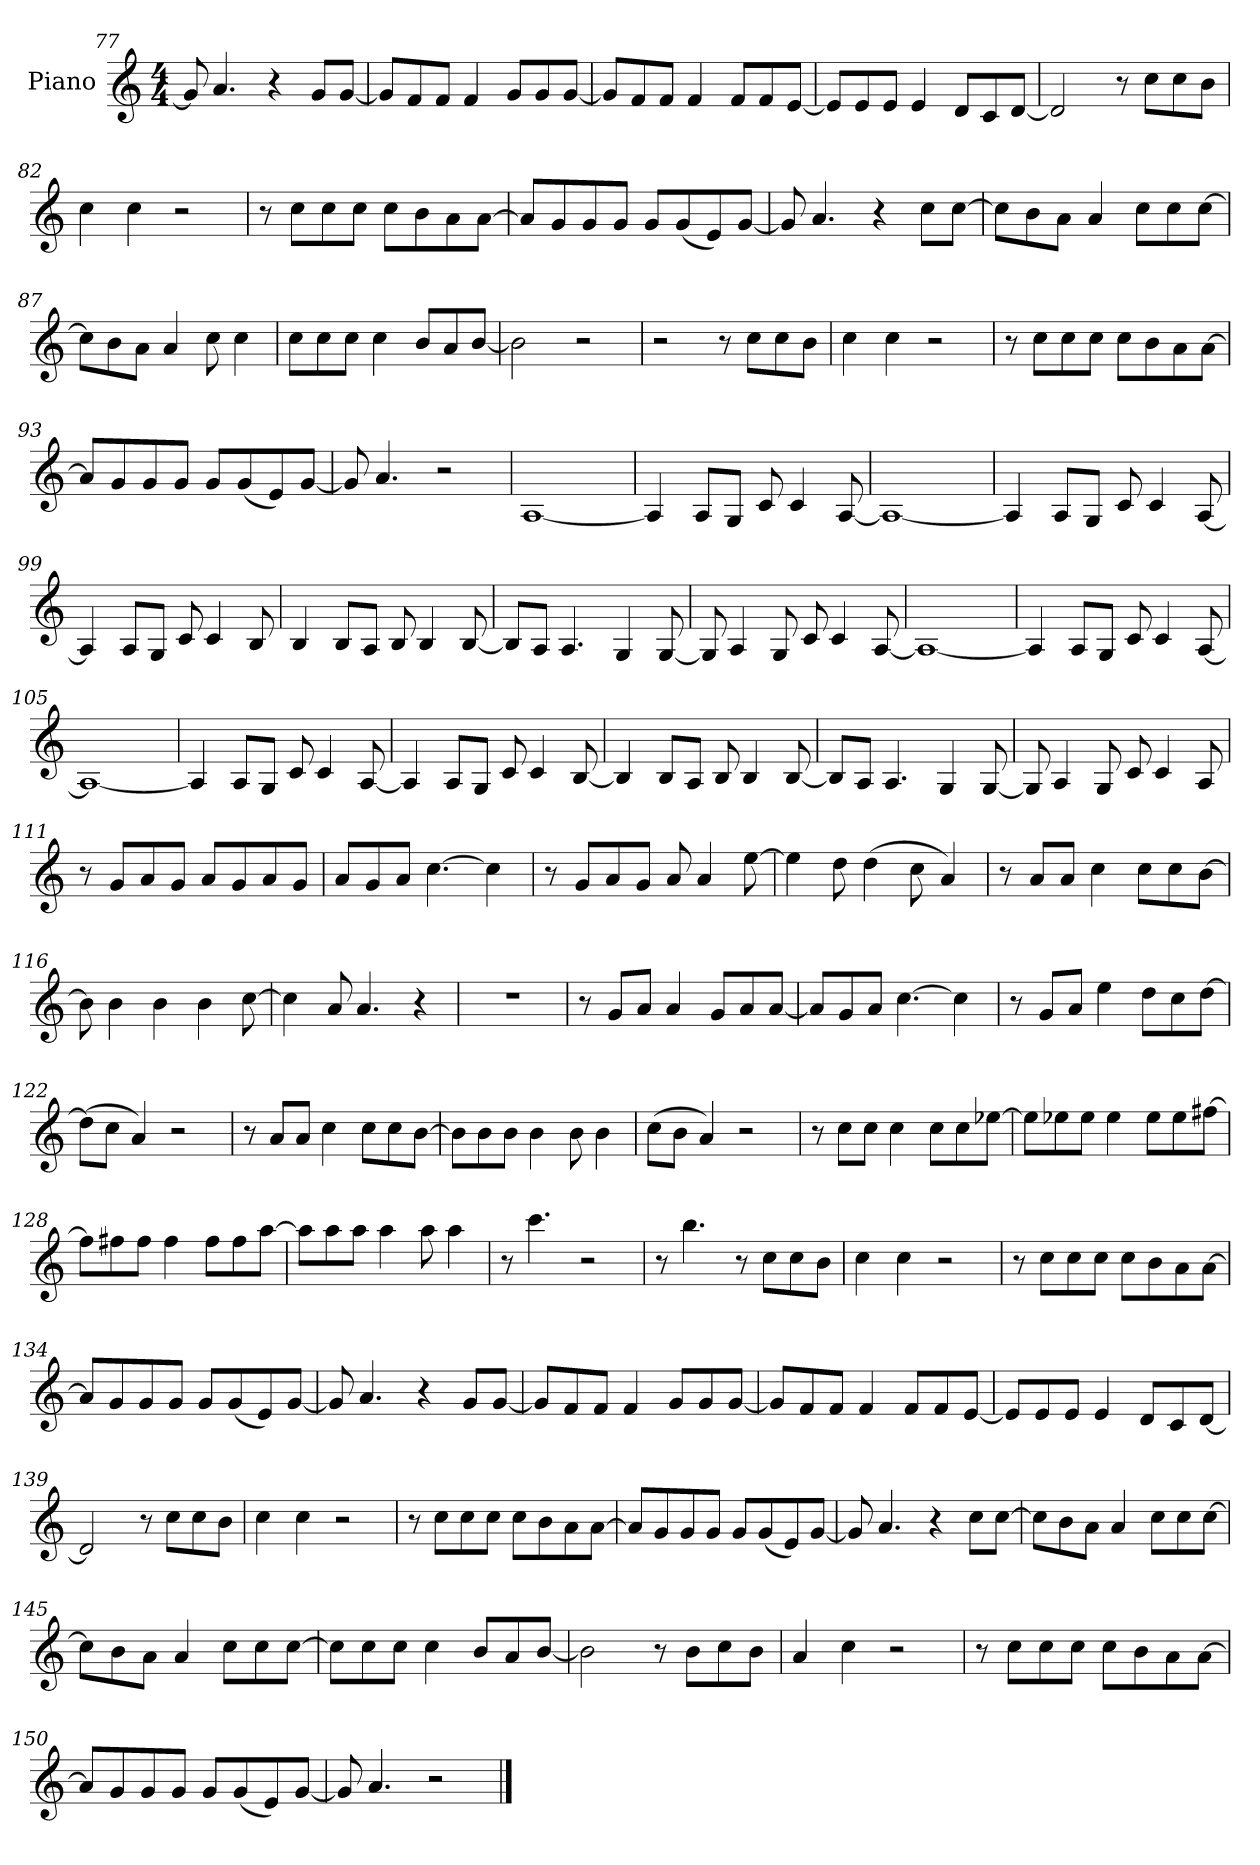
**kern
*part1
*staff1
*I"Piano
*I'Pno.
*clefG2
*k[]
*M4/4
=77
8g]
4.a
4r
8gL
[8gJ
=78
8gL]
8f
8fJ
4f
8gL
8g
[8gJ
=79
8gL]
8f
8fJ
4f
8fL
8f
[8eJ
=80
8eL]
8e
8eJ
4e
8dL
8c
[8dJ
=81
2d]
8r
8ccL
8cc
8bJ
=82
4cc
4cc
2r
=83
8r
8ccL
8cc
8ccJ
8ccL
8b
8a
[8aJ
=84
8aL]
8g
8g
8gJ
8gL
(8g
8e)
[8gJ
=85
8g]
4.a
4r
8ccL
[8ccJ
=86
8ccL]
8b
8aJ
4a
8ccL
8cc
[8ccJ
=87
8ccL]
8b
8aJ
4a
8cc
4cc
=88
8ccL
8cc
8ccJ
4cc
8bL
8a
[8bJ
=89
2b]
2r
=90
2r
8r
8ccL
8cc
8bJ
=91
4cc
4cc
2r
=92
8r
8ccL
8cc
8ccJ
8ccL
8b
8a
[8aJ
=93
8aL]
8g
8g
8gJ
8gL
(8g
8e)
[8gJ
=94
8g]
4.a
2r
=95
[1A!
=96
4A!]
8A!L
8G!J
8c!
4c!
[8A!
=97
1A!_
=98
4A!]
8A!L
8G!J
8c!
4c!
[8A!
=99
4A!]
8A!L
8G!J
8c!
4c!
8B!
=100
4B!
8B!L
8A!J
8B!
4B!
[8B!
=101
8B!L]
8A!J
4.A!
4G!
[8G!
=102
8G!]
4A!
8G!
8c!
4c!
[8A!
=103
1A!_
=104
4A!]
8A!L
8G!J
8c!
4c!
[8A!
=105
1A!_
=106
4A!]
8A!L
8G!J
8c!
4c!
[8A!
=107
4A!]
8A!L
8G!J
8c!
4c!
[8B!
=108
4B!]
8B!L
8A!J
8B!
4B!
[8B!
=109
8B!L]
8A!J
4.A!
4G!
[8G!
=110
8G!]
4A!
8G!
8c!
4c!
8A!
=111
8r
8gL
8a
8gJ
8aL
8g
8a
8gJ
=112
8aL
8g
8aJ
[4.cc
4cc]
=113
8r
8gL
8a
8gJ
8a
4a
[8ee
=114
4ee]
8dd
(4dd
8cc
4a)
=115
8r
8aL
8aJ
4cc
8ccL
8cc
[8bJ
=116
8b]
4b
4b
4b
[8cc
=117
4cc]
8a
4.a
4r
=118
1r
=119
8r
8gL
8aJ
4a
8gL
8a
[8aJ
=120
8aL]
8g
8aJ
[4.cc
4cc]
=121
8r
8gL
8aJ
4ee
8ddL
8cc
[8ddJ
=122
(8ddL]
8ccJ
4a)
2r
=123
8r
8aL
8aJ
4cc
8ccL
8cc
[8bJ
=124
8bL]
8b
8bJ
4b
8b
4b
=125
(8ccL
8bJ
4a)
2r
=126
8r
8cc!L
8cc!J
4cc!
8cc!L
8cc!
[8ee-X!J
=127
8ee-!L]
8ee-X!
8ee-!J
4ee-!
8ee-!L
8ee-!
[8ff#X!J
=128
8ff#!L]
8ff#X!
8ff#!J
4ff#!
8ff#!L
8ff#!
[8aa!J
=129
8aa!L]
8aa!
8aa!J
4aa!
8aa!
4aa!
=130
8r
4.ccc!
2r
=131
8r
4.bb!
8r
8ccL
8cc
8bJ
=132
4cc
4cc
2r
=133
8r
8ccL
8cc
8ccJ
8ccL
8b
8a
[8aJ
=134
8aL]
8g
8g
8gJ
8gL
(8g
8e)
[8gJ
=135
8g]
4.a
4r
8gL
[8gJ
=136
8gL]
8f
8fJ
4f
8gL
8g
[8gJ
=137
8gL]
8f
8fJ
4f
8fL
8f
[8eJ
=138
8eL]
8e
8eJ
4e
8dL
8c
[8dJ
=139
2d]
8r
8ccL
8cc
8bJ
=140
4cc
4cc
2r
=141
8r
8ccL
8cc
8ccJ
8ccL
8b
8a
[8aJ
=142
8aL]
8g
8g
8gJ
8gL
(8g
8e)
[8gJ
=143
8g]
4.a
4r
8ccL
[8ccJ
=144
8ccL]
8b
8aJ
4a
8ccL
8cc
[8ccJ
=145
8ccL]
8b
8aJ
4a
8ccL
8cc
[8ccJ
=146
8ccL]
8cc
8ccJ
4cc
8bL
8a
[8bJ
=147
2b]
8r
8bL
8cc
8bJ
=148
4a
4cc
2r
=149
8r
8ccL
8cc
8ccJ
8ccL
8b
8a
[8aJ
=150
8aL]
8g
8g
8gJ
8gL
(8g
8e)
[8gJ
=151
8g]
4.a
2r
==
*-
